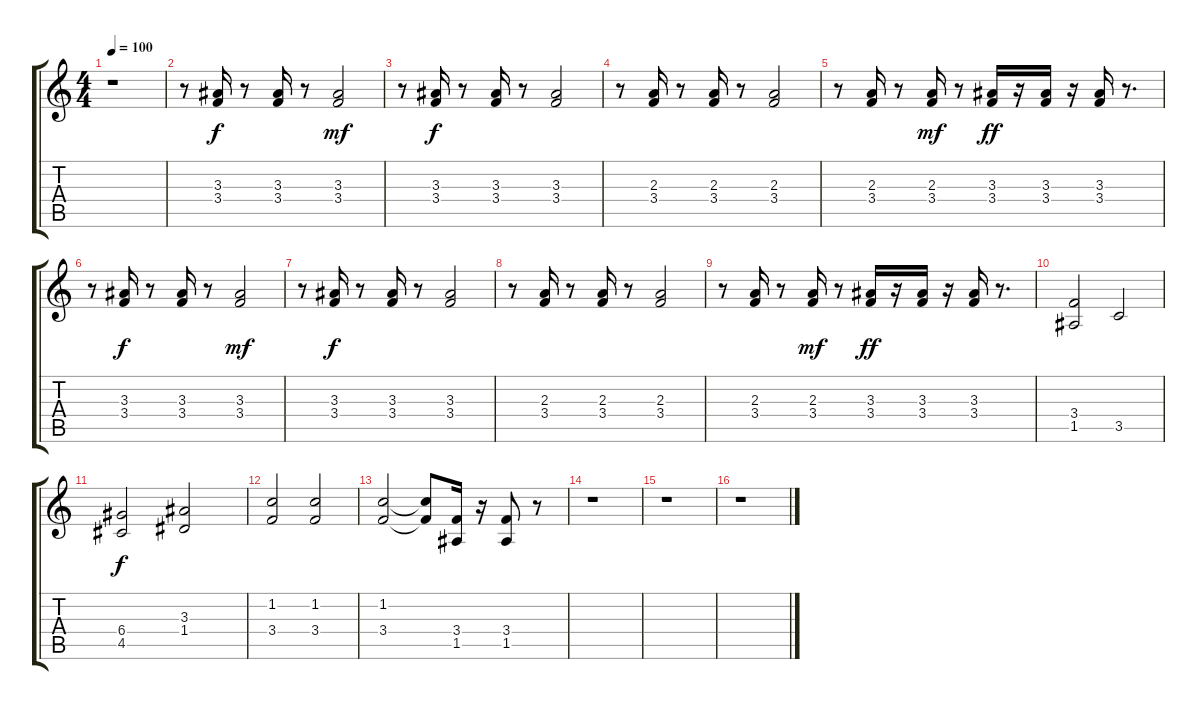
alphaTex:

\track "" {instrument distortionguitar}
\staff {score tabs}
\tuning (E4 B3 G3 D3 A2 E2) {hide}
\ts (4 4)
\tempo 100
\clef g2
\ks c
r.1{dy f} |
r.8 (3.3 3.4).16 r.8 (3.3 3.4).16 r.8 (3.3 3.4).2{dy mf} |
r.8 (3.3 3.4).16{dy f} r.8 (3.3 3.4).16 r.8 (3.3 3.4).2 |
r.8 (2.3 3.4).16 r.8 (2.3 3.4).16 r.8 (2.3 3.4).2 |
r.8 (2.3 3.4).16 r.8 (2.3 3.4).16{dy mf} r.8 (3.3 3.4).16{dy ff} r.16 (3.3 3.4).16 r.16 (3.3 3.4).16 r.8{d} |
r.8 (3.3 3.4).16{dy f} r.8 (3.3 3.4).16 r.8 (3.3 3.4).2{dy mf} |
r.8 (3.3 3.4).16{dy f} r.8 (3.3 3.4).16 r.8 (3.3 3.4).2 |
r.8 (2.3 3.4).16 r.8 (2.3 3.4).16 r.8 (2.3 3.4).2 |
r.8 (2.3 3.4).16 r.8 (2.3 3.4).16{dy mf} r.8 (3.3 3.4).16{dy ff} r.16 (3.3 3.4).16 r.16 (3.3 3.4).16 r.8{d} |
(3.4 1.5).2 3.5.2 |
(6.4 4.5).2{dy f} (3.3 1.4).2 |
(1.2 3.4).2 (1.2 3.4).2 |
(1.2 3.4).2 (1.2{t} 3.4{t}).8 (3.4 1.5).16 r.16 (3.4 1.5).8 r.8 |
r.1 |
r.1 |
r.1
